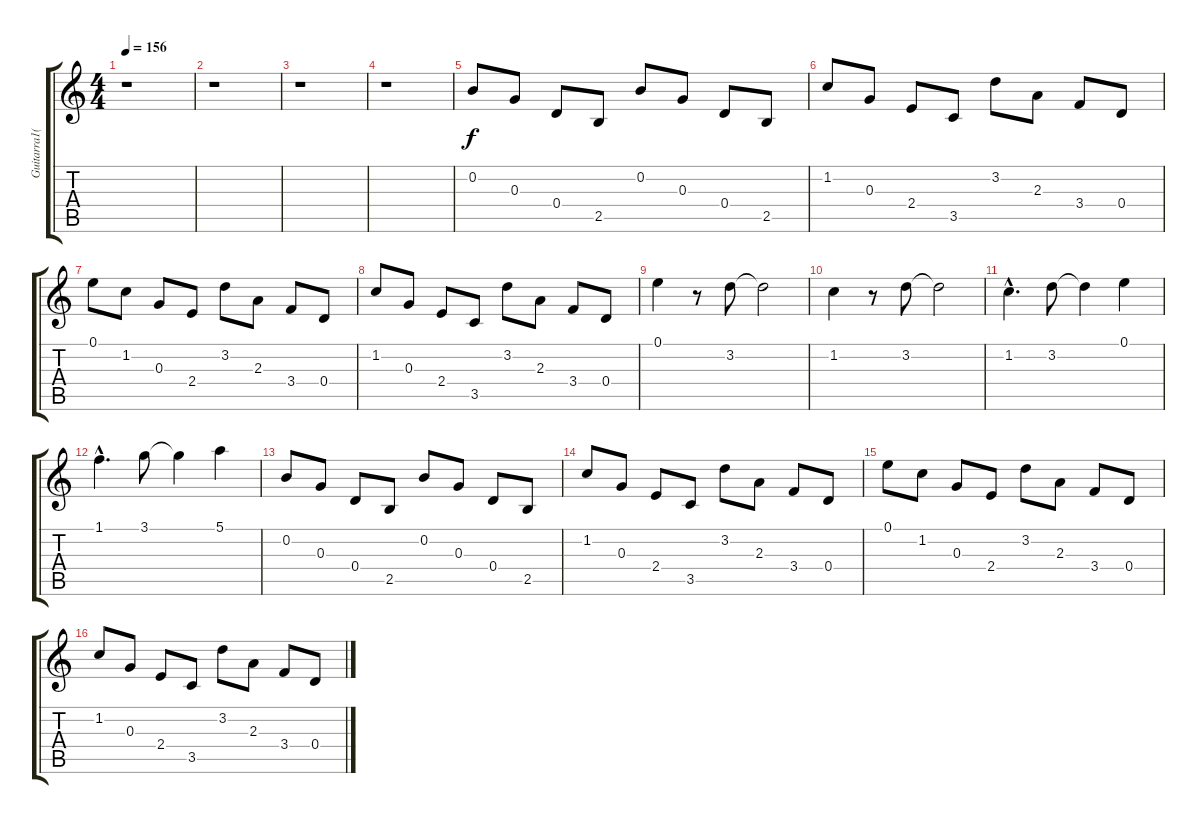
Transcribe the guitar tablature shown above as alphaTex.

\track ("Guitarra1(Robe)" "Guitarra1(") {instrument electricguitarclean}
\staff {score tabs}
\tuning (E4 B3 G3 D3 A2 E2) {hide}
\ts (4 4)
\tempo 156
\clef g2
\ks c
r.1{dy f} |
r.1 |
r.1 |
r.1 |
0.2.8 0.3.8 0.4.8 2.5.8 0.2.8 0.3.8 0.4.8 2.5.8 |
1.2.8 0.3.8 2.4.8 3.5.8 3.2.8 2.3.8 3.4.8 0.4.8 |
0.1.8 1.2.8 0.3.8 2.4.8 3.2.8 2.3.8 3.4.8 0.4.8 |
1.2.8 0.3.8 2.4.8 3.5.8 3.2.8 2.3.8 3.4.8 0.4.8 |
0.1.4 r.8 3.2.8 3.2{t}.2 |
1.2.4 r.8 3.2.8 3.2{t}.2 |
1.2{hac}.4{d} 3.2.8 3.2{t}.4 0.1.4 |
1.1{hac}.4{d} 3.1.8 3.1{t}.4 5.1.4 |
0.2.8 0.3.8 0.4.8 2.5.8 0.2.8 0.3.8 0.4.8 2.5.8 |
1.2.8 0.3.8 2.4.8 3.5.8 3.2.8 2.3.8 3.4.8 0.4.8 |
0.1.8 1.2.8 0.3.8 2.4.8 3.2.8 2.3.8 3.4.8 0.4.8 |
1.2.8 0.3.8 2.4.8 3.5.8 3.2.8 2.3.8 3.4.8 0.4.8
